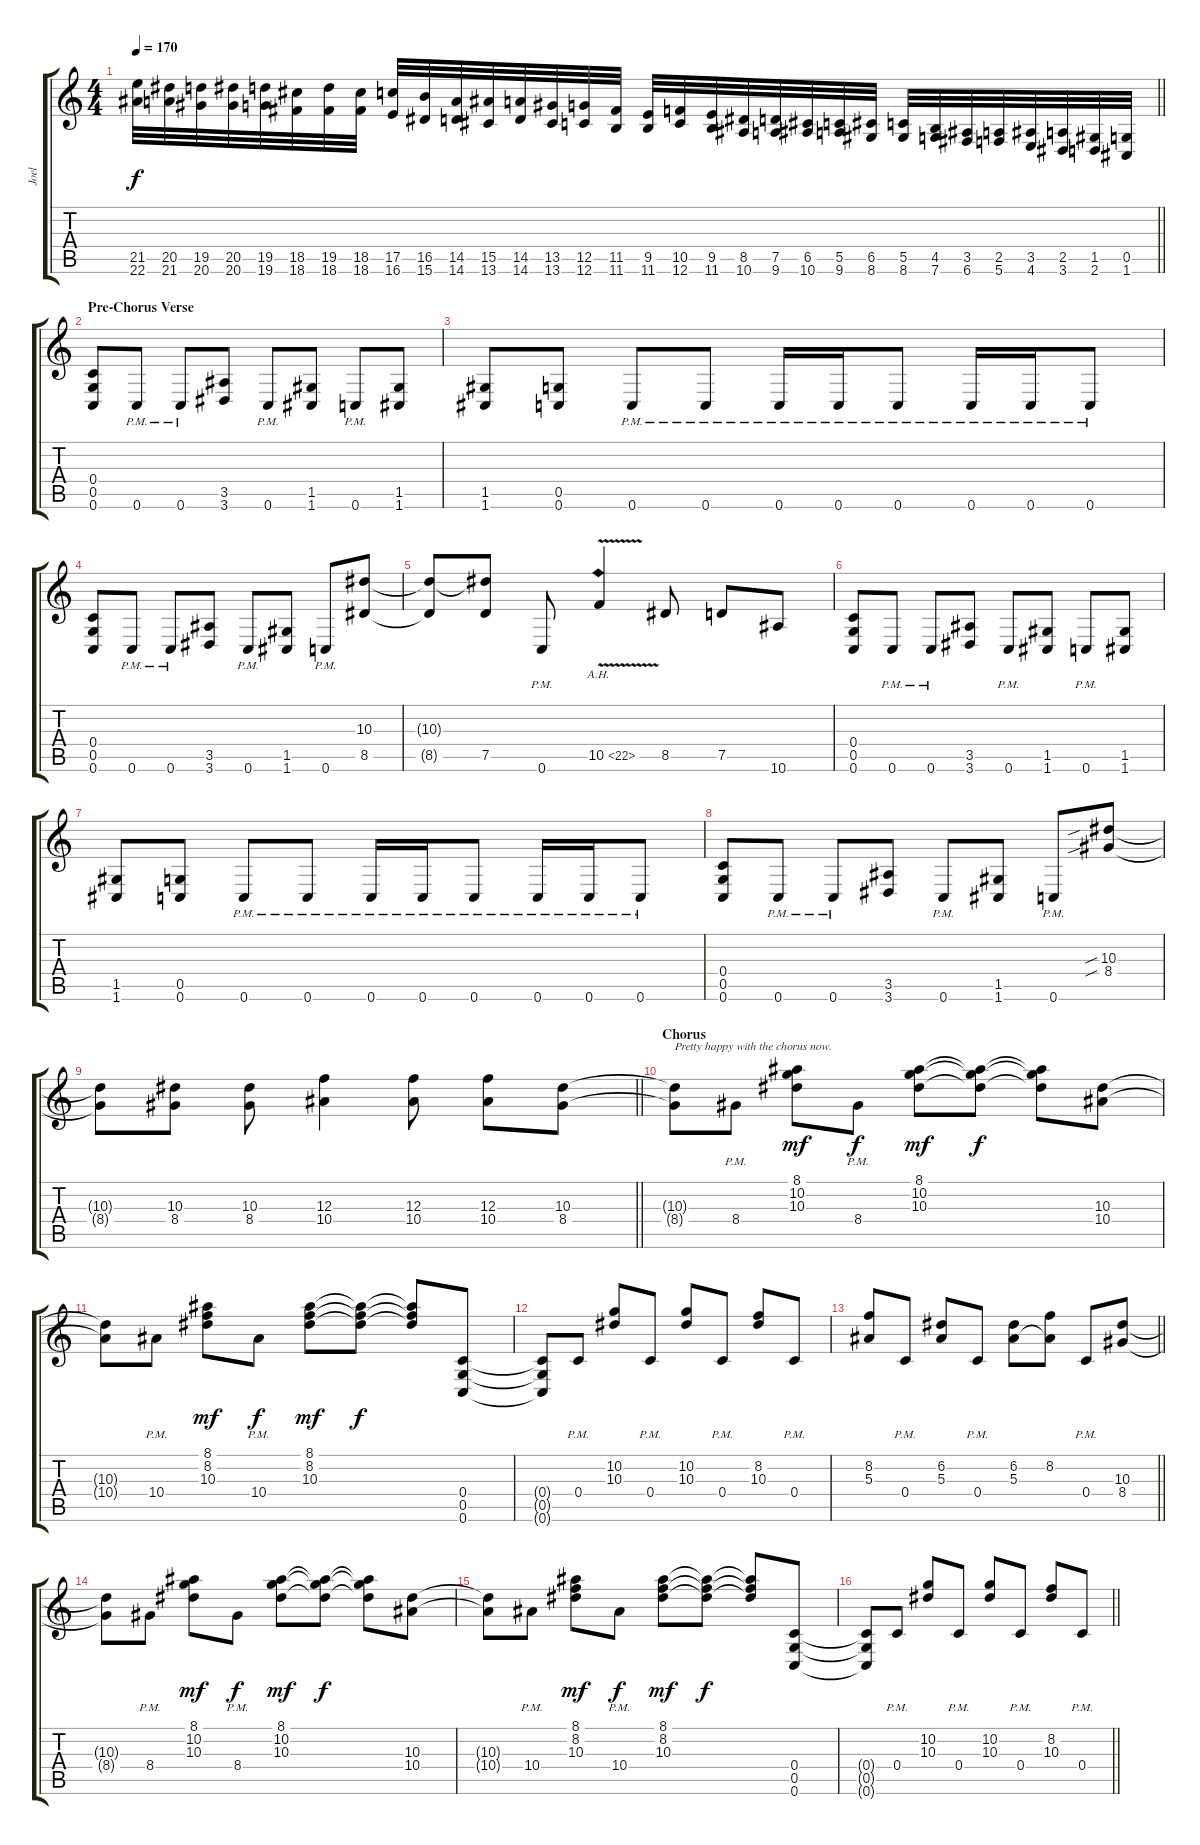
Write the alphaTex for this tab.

\track ("Joel" "Joel") {instrument distortionguitar}
\staff {score tabs}
\tuning (D4 A3 F3 C3 G2 C2) {hide}
\ts (4 4)
\tempo 170
\clef g2
\barLineRight lightlight
\ks c
(21.5 22.6).32{dy f} (20.5 21.6).32 (19.5 20.6).32 (20.5 20.6).32 (19.5 19.6).32 (18.5 18.6).32 (19.5 18.6).32 (18.5 18.6).32 (17.5 16.6).32 (16.5 15.6).32 (14.5 14.6).32 (15.5 13.6).32 (14.5 14.6).32 (13.5 13.6).32 (12.5 12.6).32 (11.5 11.6).32 (9.5 11.6).32 (10.5 12.6).32 (9.5 11.6).32 (8.5 10.6).32 (7.5 9.6).32 (6.5 10.6).32 (5.5 9.6).32 (6.5 8.6).32 (5.5 8.6).32 (4.5 7.6).32 (3.5 6.6).32 (2.5 5.6).32 (3.5 4.6).32 (2.5 3.6).32 (1.5 2.6).32 (0.5 1.6).32 |
\section ("" "Pre-Chorus Verse")
(0.4 0.5 0.6).8 0.6{pm}.8 0.6{pm}.8 (3.5 3.6).8 0.6{pm}.8 (1.5 1.6).8 0.6{pm}.8 (1.5 1.6).8 |
(1.5 1.6).8 (0.5 0.6).8 0.6{pm}.8 0.6{pm}.8 0.6{pm}.16 0.6{pm}.16 0.6{pm}.8 0.6{pm}.16 0.6{pm}.16 0.6{pm}.8 |
(0.4 0.5 0.6).8 0.6{pm}.8 0.6{pm}.8 (3.5 3.6).8 0.6{pm}.8 (1.5 1.6).8 0.6{pm}.8 (10.3 8.5).8 |
(10.3{t} 8.5{t}).8 (10.3{t} 7.5).8 0.6{pm}.8 10.5{ah 12 v}.4 8.5.8 7.5.8 10.6.8 |
(0.4 0.5 0.6).8 0.6{pm}.8 0.6{pm}.8 (3.5 3.6).8 0.6{pm}.8 (1.5 1.6).8 0.6{pm}.8 (1.5 1.6).8 |
(1.5 1.6).8 (0.5 0.6).8 0.6{pm}.8 0.6{pm}.8 0.6{pm}.16 0.6{pm}.16 0.6{pm}.8 0.6{pm}.16 0.6{pm}.16 0.6{pm}.8 |
(0.4 0.5 0.6).8 0.6{pm}.8 0.6{pm}.8 (3.5 3.6).8 0.6{pm}.8 (1.5 1.6).8 0.6{pm}.8 (10.3{sib} 8.4{sib}).8 |
\barLineRight lightlight
(10.3{t} 8.4{t}).8 (10.3 8.4).8 (10.3 8.4).8 (12.3 10.4).4 (12.3 10.4).8 (12.3 10.4).8 (10.3 8.4).8 |
\section ("" "Chorus")
(10.3{t} 8.4{t}).8{txt "Pretty happy with the chorus now."} 8.4{pm}.8 (8.1 10.2 10.3).8{dy mf} 8.4{pm}.8{dy f} (8.1 10.2 10.3).8{dy mf} (8.1{t} 10.2{t} 10.3{t}).8{dy f} (8.1{t} 10.2{t} 10.3{t}).8 (10.3 10.4).8 |
(10.3{t} 10.4{t}).8 10.4{pm}.8 (8.1 8.2 10.3).8{dy mf} 10.4{pm}.8{dy f} (8.1 8.2 10.3).8{dy mf} (8.1{t} 8.2{t} 10.3{t}).8{dy f} (8.1{t} 8.2{t} 10.3{t}).8 (0.4 0.5 0.6).8 |
(0.4{t} 0.5{t} 0.6{t}).8 0.4{pm}.8 (10.2 10.3).8 0.4{pm}.8 (10.2 10.3).8 0.4{pm}.8 (8.2 10.3).8 0.4{pm}.8 |
\barLineRight lightlight
(8.2 5.3).8 0.4{pm}.8 (6.2 5.3).8 0.4{pm}.8 (6.2 5.3).8 (8.2 5.3{t}).8 0.4{pm}.8 (10.3 8.4).8 |
(10.3{t} 8.4{t}).8 8.4{pm}.8 (8.1 10.2 10.3).8{dy mf} 8.4{pm}.8{dy f} (8.1 10.2 10.3).8{dy mf} (8.1{t} 10.2{t} 10.3{t}).8{dy f} (8.1{t} 10.2{t} 10.3{t}).8 (10.3 10.4).8 |
(10.3{t} 10.4{t}).8 10.4{pm}.8 (8.1 8.2 10.3).8{dy mf} 10.4{pm}.8{dy f} (8.1 8.2 10.3).8{dy mf} (8.1{t} 8.2{t} 10.3{t}).8{dy f} (8.1{t} 8.2{t} 10.3{t}).8 (0.4 0.5 0.6).8 |
\barLineRight lightlight
(0.4{t} 0.5{t} 0.6{t}).8 0.4{pm}.8 (10.2 10.3).8 0.4{pm}.8 (10.2 10.3).8 0.4{pm}.8 (8.2 10.3).8 0.4{pm}.8
